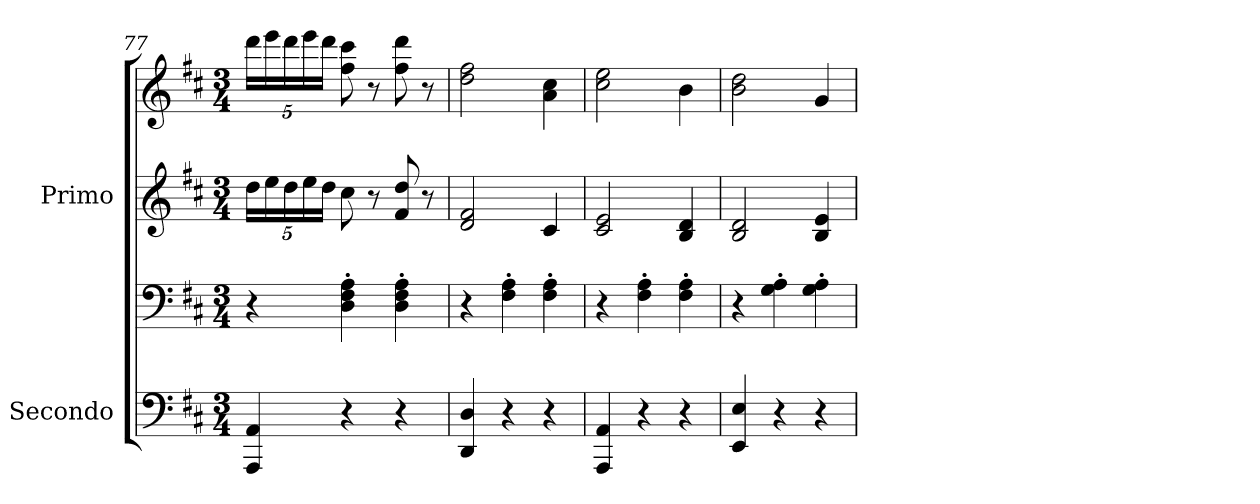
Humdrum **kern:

**kern	**kern	**kern	**kern
*part2	*part2	*part1	*part1
*staff4	*staff3	*staff2	*staff1
*I"Secondo	*	*I"Primo	*
*I'Sec.	*	*I'Pri.	*
*clefF4	*clefF4	*clefG2	*clefG2
*k[f#c#]	*k[f#c#]	*k[f#c#]	*k[f#c#]
*M3/4	*M3/4	*M3/4	*M3/4
*	*	*Xbrackettup	*Xbrackettup
=77	=77	=77	=77
4AAA/ 4AA/	4r	20dd\LL	20ddd\LL
.	.	20ee\	20eee\
.	.	20dd\	20ddd\
.	.	20ee\	20eee\
.	.	20dd\JJ	20ddd\JJ
4r	4D\' 4F#\' 4A\'	8cc#\	8ff#\ 8ccc#\
.	.	8r	8r
4r	4D\' 4F#\' 4A\'	8f#/ 8dd/	8ff#\ 8ddd\
.	.	8r	8r
=78	=78	=78	=78
4DD/ 4D/	4r	2d/ 2f#/	2dd\ 2ff#\
4r	4F#\' 4A\'	.	.
4r	4F#\' 4A\'	4c#/	4a\ 4cc#\
=79	=79	=79	=79
4AAA/ 4AA/	4r	2c#/ 2e/	2cc#\ 2ee\
4r	4F#\' 4A\'	.	.
4r	4F#\' 4A\'	4B/ 4d/	4b\
!!LO:LB:g=z
=80	=80	=80	=80
4EE/ 4E/	4r	2B/ 2d/	2b\ 2dd\
4r	4G\' 4A\'	.	.
4r	4G\' 4A\'	4B/ 4e/	4g/
=	=	=	=
*-	*-	*-	*-
